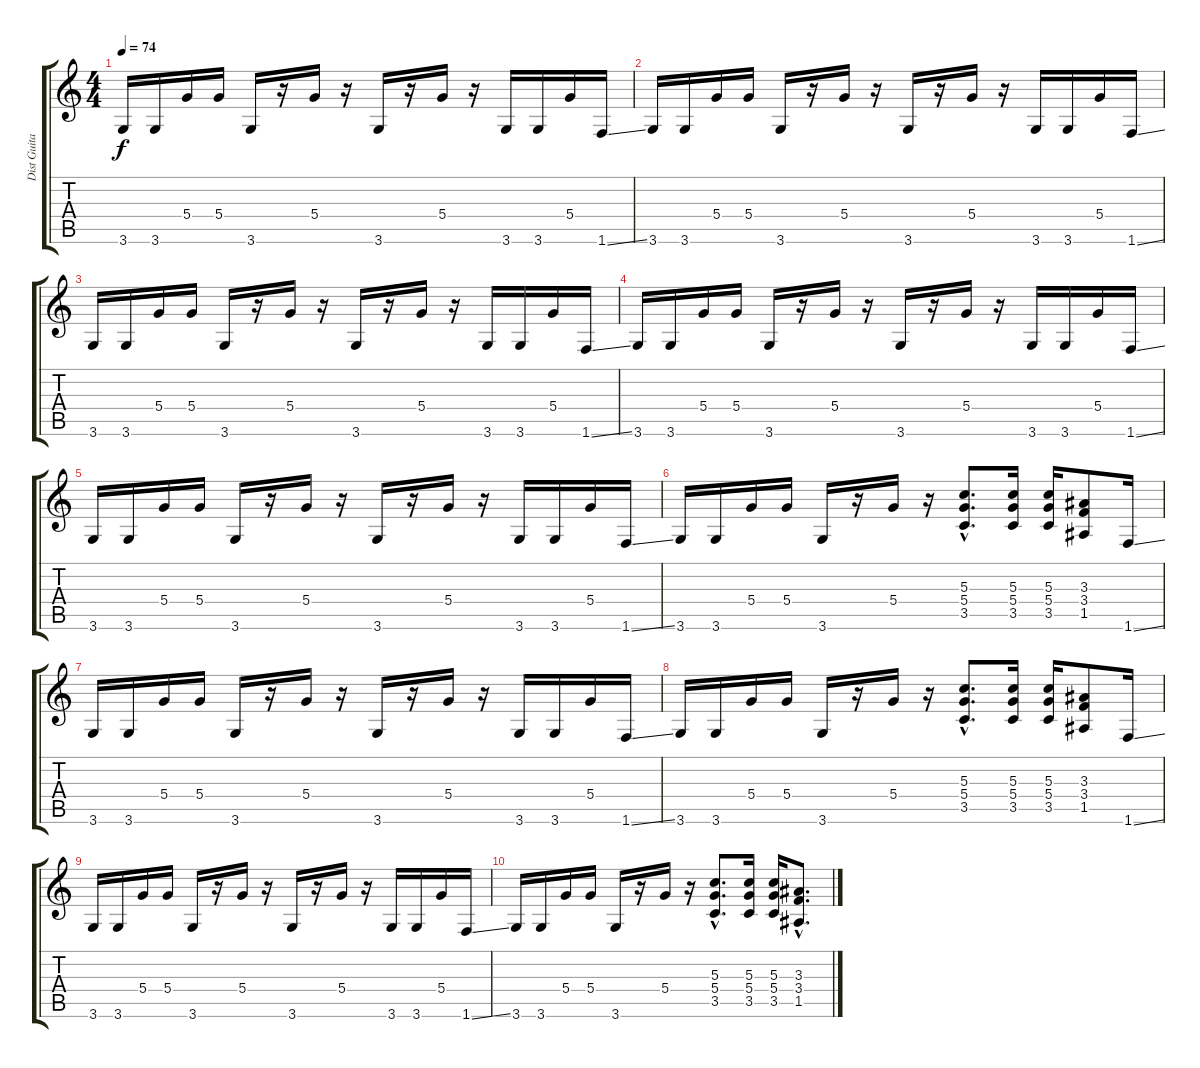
\track ("Dist Guitar 1" "Dist Guita") {instrument distortionguitar}
\staff {score tabs}
\tuning (E4 B3 G3 D3 A2 E2) {hide}
\ts (4 4)
\tempo 74
\clef g2
\ks c
3.6.16{dy f} 3.6.16 5.4.16 5.4.16 3.6.16 r.16 5.4.16 r.16 3.6.16 r.16 5.4.16 r.16 3.6.16 3.6.16 5.4.16 1.6{ss}.16 |
3.6.16 3.6.16 5.4.16 5.4.16 3.6.16 r.16 5.4.16 r.16 3.6.16 r.16 5.4.16 r.16 3.6.16 3.6.16 5.4.16 1.6{ss}.16 |
3.6.16 3.6.16 5.4.16 5.4.16 3.6.16 r.16 5.4.16 r.16 3.6.16 r.16 5.4.16 r.16 3.6.16 3.6.16 5.4.16 1.6{ss}.16 |
3.6.16 3.6.16 5.4.16 5.4.16 3.6.16 r.16 5.4.16 r.16 3.6.16 r.16 5.4.16 r.16 3.6.16 3.6.16 5.4.16 1.6{ss}.16 |
3.6.16 3.6.16 5.4.16 5.4.16 3.6.16 r.16 5.4.16 r.16 3.6.16 r.16 5.4.16 r.16 3.6.16 3.6.16 5.4.16 1.6{ss}.16 |
3.6.16 3.6.16 5.4.16 5.4.16 3.6.16 r.16 5.4.16 r.16 (5.3{hac} 5.4{hac} 3.5{hac}).8{d} (5.3 5.4 3.5).16 (5.3 5.4 3.5).16 (3.3 3.4 1.5).8 1.6{ss}.16 |
3.6.16 3.6.16 5.4.16 5.4.16 3.6.16 r.16 5.4.16 r.16 3.6.16 r.16 5.4.16 r.16 3.6.16 3.6.16 5.4.16 1.6{ss}.16 |
3.6.16 3.6.16 5.4.16 5.4.16 3.6.16 r.16 5.4.16 r.16 (5.3{hac} 5.4{hac} 3.5{hac}).8{d} (5.3 5.4 3.5).16 (5.3 5.4 3.5).16 (3.3 3.4 1.5).8 1.6{ss}.16 |
3.6.16 3.6.16 5.4.16 5.4.16 3.6.16 r.16 5.4.16 r.16 3.6.16 r.16 5.4.16 r.16 3.6.16 3.6.16 5.4.16 1.6{ss}.16 |
3.6.16 3.6.16 5.4.16 5.4.16 3.6.16 r.16 5.4.16 r.16 (5.3{hac} 5.4{hac} 3.5{hac}).8{d} (5.3 5.4 3.5).16 (5.3 5.4 3.5).16 (3.3{hac} 3.4{hac} 1.5{hac}).8{d}
